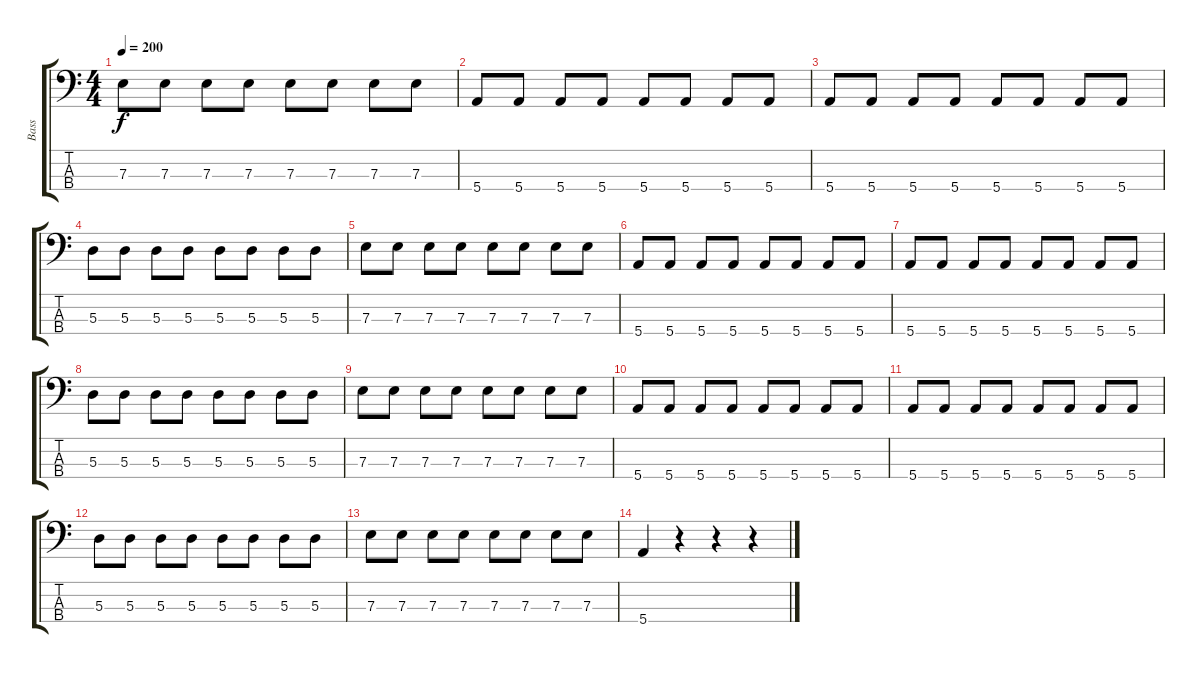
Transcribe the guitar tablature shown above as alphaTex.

\track ("Bass" "Bass") {instrument electricbasspick}
\staff {score tabs}
\tuning (G2 D2 A1 E1) {hide}
\ts (4 4)
\tempo 200
\clef f4
\ks c
7.3.8{dy f} 7.3.8 7.3.8 7.3.8 7.3.8 7.3.8 7.3.8 7.3.8 |
5.4.8 5.4.8 5.4.8 5.4.8 5.4.8 5.4.8 5.4.8 5.4.8 |
5.4.8 5.4.8 5.4.8 5.4.8 5.4.8 5.4.8 5.4.8 5.4.8 |
5.3.8 5.3.8 5.3.8 5.3.8 5.3.8 5.3.8 5.3.8 5.3.8 |
7.3.8 7.3.8 7.3.8 7.3.8 7.3.8 7.3.8 7.3.8 7.3.8 |
5.4.8 5.4.8 5.4.8 5.4.8 5.4.8 5.4.8 5.4.8 5.4.8 |
5.4.8 5.4.8 5.4.8 5.4.8 5.4.8 5.4.8 5.4.8 5.4.8 |
5.3.8 5.3.8 5.3.8 5.3.8 5.3.8 5.3.8 5.3.8 5.3.8 |
7.3.8 7.3.8 7.3.8 7.3.8 7.3.8 7.3.8 7.3.8 7.3.8 |
5.4.8 5.4.8 5.4.8 5.4.8 5.4.8 5.4.8 5.4.8 5.4.8 |
5.4.8 5.4.8 5.4.8 5.4.8 5.4.8 5.4.8 5.4.8 5.4.8 |
5.3.8 5.3.8 5.3.8 5.3.8 5.3.8 5.3.8 5.3.8 5.3.8 |
7.3.8 7.3.8 7.3.8 7.3.8 7.3.8 7.3.8 7.3.8 7.3.8 |
5.4.4 r.4 r.4 r.4
